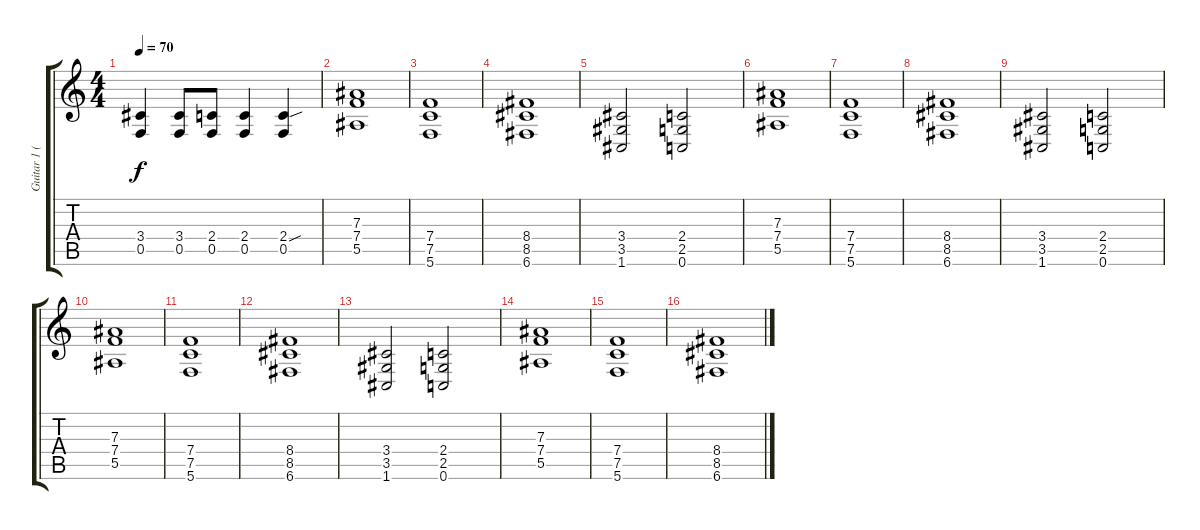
\track ("Guitar 1 (Distortion)" "Guitar 1 (") {instrument distortionguitar}
\staff {score tabs}
\tuning (C4 G3 Eb3 Bb2 F2 C2) {hide}
\ts (4 4)
\tempo 70
\clef g2
\ks c
(3.4 0.5).4{dy f} (3.4 0.5).8 (2.4 0.5).8 (2.4 0.5).4 (2.4{sou} 0.5).4 |
(7.3 7.4 5.5).1 |
(7.4 7.5 5.6).1 |
(8.4 8.5 6.6).1 |
(3.4 3.5 1.6).2 (2.4 2.5 0.6).2 |
(7.3 7.4 5.5).1 |
(7.4 7.5 5.6).1 |
(8.4 8.5 6.6).1 |
(3.4 3.5 1.6).2 (2.4 2.5 0.6).2 |
(7.3 7.4 5.5).1 |
(7.4 7.5 5.6).1 |
(8.4 8.5 6.6).1 |
(3.4 3.5 1.6).2 (2.4 2.5 0.6).2 |
(7.3 7.4 5.5).1 |
(7.4 7.5 5.6).1 |
(8.4 8.5 6.6).1
